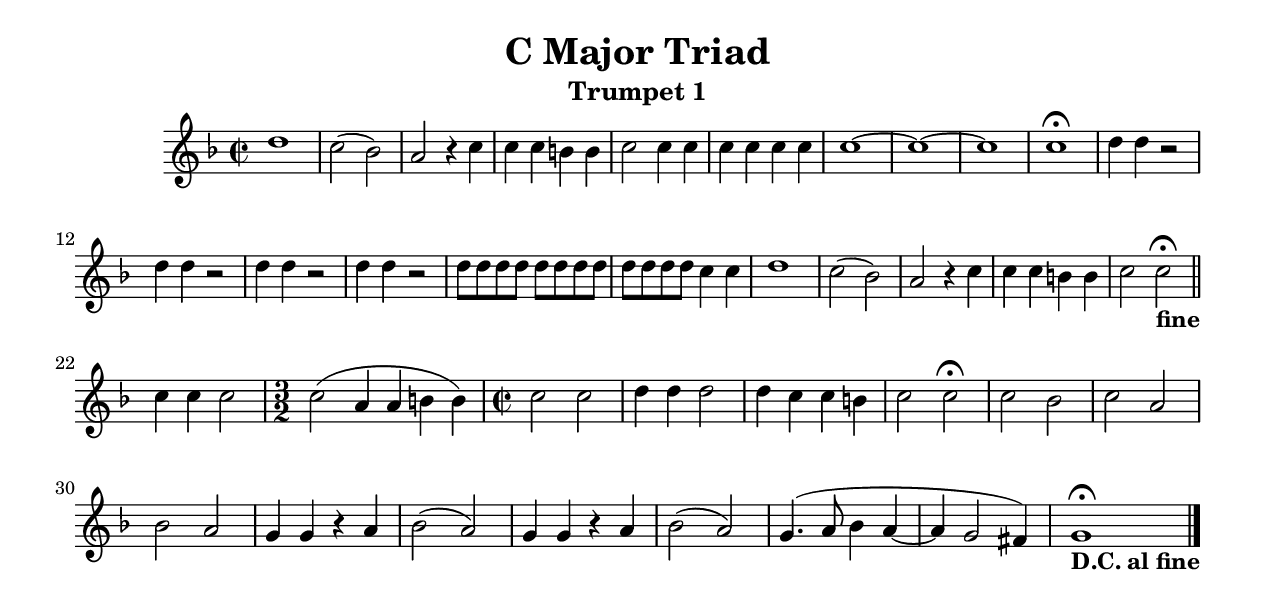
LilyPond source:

\version "2.14"

\include "common.lyi"
soprano = \relative c'' {
  \time 2/2
  \key c \major

  \repeat volta 1 {
    % bar 1
    a1 | g2( f2) | e2 r4 g4 | g4 g4 fis4 fis4 | 
    g2 g4 g4 | g4 g4 g4 g4 | g1~ | g1~ | 
    g1 | g1\fermata |

    % bar 11
    a4 a4 r2 | a4 a4 r2 | a4 a4 r2 | a4 a4 r2 |
    a8 a8 a8 a8 a8 a8 a8 a8 | a8 a8 a8 a8 g4 g4 |
  }

  \repeat volta 1 {
    % bar 17
    a1 | g2( f2) | e2 r4 g4 | g4 g4 fis4 fis4 | g2 g2\fermata _ \markup { \bold "fine" } \bar "||" | \break

    % bar 22
    g4 g4 g2 | \time 3/2 g2( e4 e4 fis4 fis4) | \time 2/2 g2 g2 |
    a4 a4 a2 | a4 g4 g4 fis4 | g2 g2\fermata |
  }

  % bar 28
  g2 f2 | g2 e2 | f2 e2 | d4 d4 r4 e4 |
  f2( e2) | d4 d4 r4 e4 | f2( e2) | d4.( e8 f4 e4~ | e4 d2 cis4) | d1\fermata _ \markup { \bold "D.C. al fine" } \bar "|." 
}


instrument = "Trumpet 1"

notes = \transpose c f { \soprano }

\version "2.11.57"

\include "common.lyi"

\paper
{
  #(set-paper-size "letter")
  %first-page-number = 2
  %#(define page-breaking ly:minimal-breaking)
  %#(define page-breaking ly:page-turn-breaking)
  ragged-last-bottom = ##t
  left-margin = 0.5\in
  line-width = 7.5\in
  bottom-margin = 0.5\in
  top-margin = 0.5\in
}

\book
{
  \include "header.lyi"
  \score
  {
    \new Staff %\with { \consists "Page_turn_engraver" }
    {
      \override Score.PaperColumn #'keep-inside-line = ##t
      \override Score.NonMusicalPaperColumn #'keep-inside-line = ##t
      \set Score.skipBars = ##t
      << \notes \outline >>
    }
  }
}

